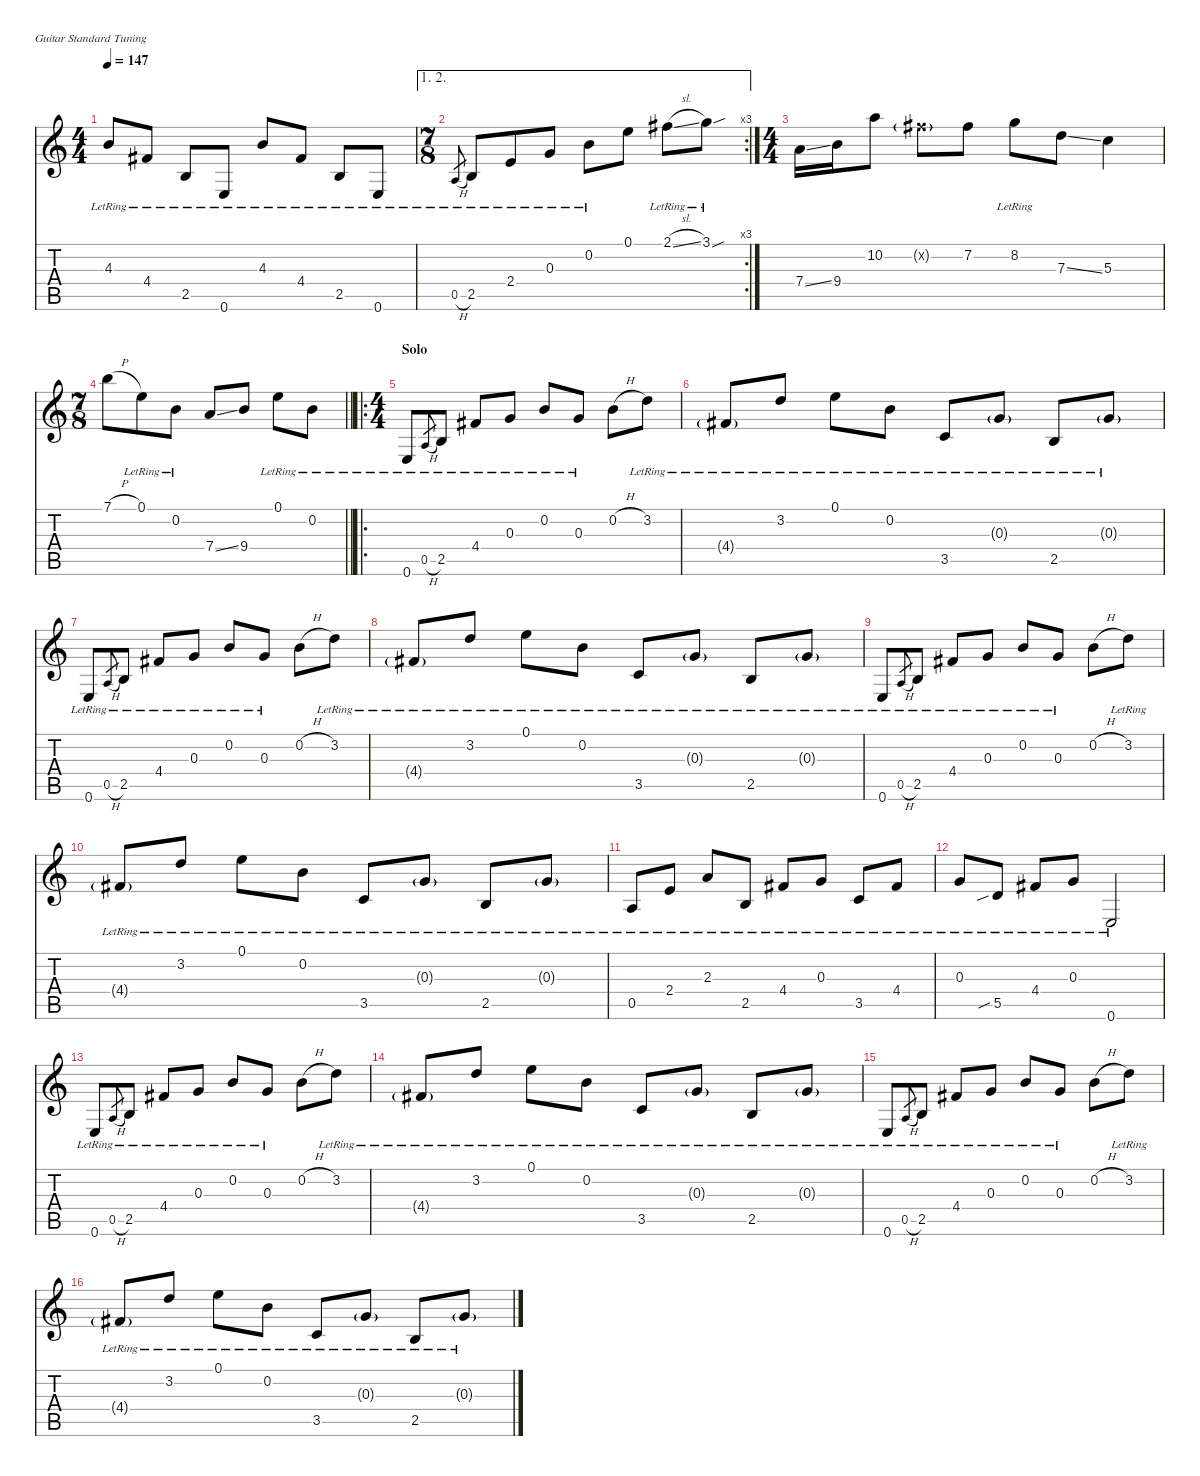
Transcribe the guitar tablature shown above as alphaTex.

\defaultSystemsLayout 4
\hideDynamics
\bracketExtendMode nobrackets
\singleTrackTrackNamePolicy hidden
\multiTrackTrackNamePolicy hidden
\firstSystemTrackNameMode fullname
\otherSystemsTrackNameOrientation horizontal
\track ("Track 1" "s.guit.") {instrument acousticguitarsteel}
\staff {score tabs}
\tuning (E4 B3 G3 D3 A2 E2)
\ts (4 4)
\tempo 147
\clef g2
\ks c
4.3{lr}.8{dy mf beam Up} 4.4{lr acc #}.8{beam Up} 2.5{lr}.8{beam Up} 0.6{lr}.8{dy f beam Up} 4.3{lr}.8{dy mf beam Up} 4.4{lr acc #}.8{beam Up} 2.5{lr}.8{beam Up} 0.6{lr}.8{dy ff beam Up} |
\ae (1 2)
\rc 3
\ts (7 8)
\beaming (8 3 2 2)
0.5{h lr}.8{gr dy mf beam Up} 2.5{lr}.8{dy f beam Up} 2.4{lr}.8{beam Up} 0.3{lr}.8{beam Up} 0.2{lr}.8{dy mf beam Down} 0.1.8{beam Down} 2.1{sl lr acc #}.8{beam Down} 3.1{sou lr}.8{dy f beam Down} |
\ts (4 4)
\beaming (8 2 2 2 2)
7.4{ss}.16{beam Down} 9.4.16{beam Down} 10.2.8{beam Down} 7.2{g x acc #}.8{dy pp beam Down} 7.2{acc #}.8{dy f beam Down} 8.2{lr}.8{beam Down} 7.3{ss}.8{beam Down} 5.3.4{beam Down} |
\ts (7 8)
\beaming (8 3 2 2)
\barLineRight lightlight
7.1{h}.8{beam Down} 0.1{lr}.8{beam Down} 0.2{lr}.8{beam Down} 7.4{ss}.8{beam Up} 9.4.8{beam Up} 0.1{lr}.8{beam Down} 0.2{lr}.8{beam Down} |
\ro
\ts (4 4)
\beaming (8 2 2 2 2)
\section ("" "Solo")
0.6{lr}.8{dy ff beam Up} 0.5{h lr}.8{gr dy mf beam Up} 2.5{lr}.8{dy f beam Up} 4.4{lr acc #}.8{beam Up} 0.3{lr}.8{beam Up} 0.2{lr}.8{beam Up} 0.3{lr}.8{dy mf beam Up} 0.2{h}.8{dy f beam Down} 3.2{lr}.8{beam Down} |
4.4{g lr acc #}.8{dy mf beam Up} 3.2{lr}.8{dy f beam Up} 0.1{lr}.8{beam Down} 0.2{lr}.8{beam Down} 3.5{lr}.8{beam Up} 0.3{g lr}.8{beam Up} 2.5{lr}.8{beam Up} 0.3{g lr}.8{beam Up} |
0.6{lr}.8{dy ff beam Up} 0.5{h lr}.8{gr dy mf beam Up} 2.5{lr}.8{dy f beam Up} 4.4{lr acc #}.8{beam Up} 0.3{lr}.8{beam Up} 0.2{lr}.8{beam Up} 0.3{lr}.8{dy mf beam Up} 0.2{h}.8{dy f beam Down} 3.2{lr}.8{beam Down} |
4.4{g lr acc #}.8{dy mf beam Up} 3.2{lr}.8{dy f beam Up} 0.1{lr}.8{beam Down} 0.2{lr}.8{beam Down} 3.5{lr}.8{beam Up} 0.3{g lr}.8{beam Up} 2.5{lr}.8{beam Up} 0.3{g lr}.8{beam Up} |
0.6{lr}.8{dy ff beam Up} 0.5{h lr}.8{gr dy mf beam Up} 2.5{lr}.8{dy f beam Up} 4.4{lr acc #}.8{beam Up} 0.3{lr}.8{beam Up} 0.2{lr}.8{beam Up} 0.3{lr}.8{dy mf beam Up} 0.2{h}.8{dy f beam Down} 3.2{lr}.8{beam Down} |
4.4{g lr acc #}.8{dy mf beam Up} 3.2{lr}.8{dy f beam Up} 0.1{lr}.8{beam Down} 0.2{lr}.8{beam Down} 3.5{lr}.8{beam Up} 0.3{g lr}.8{beam Up} 2.5{lr}.8{beam Up} 0.3{g lr}.8{beam Up} |
0.5{lr}.8{beam Up} 2.4{lr}.8{beam Up} 2.3{lr}.8{beam Up} 2.5{lr}.8{beam Up} 4.4{lr acc #}.8{beam Up} 0.3{lr}.8{beam Up} 3.5{lr}.8{beam Up} 4.4{lr acc #}.8{beam Up} |
0.3{lr}.8{beam Up} 5.5{sib lr}.8{beam Up} 4.4{lr acc #}.8{beam Up} 0.3{lr}.8{beam Up} 0.6{lr}.2{dy ff beam Up} |
0.6{lr}.8{beam Up} 0.5{h lr}.8{gr dy mf beam Up} 2.5{lr}.8{dy f beam Up} 4.4{lr acc #}.8{beam Up} 0.3{lr}.8{beam Up} 0.2{lr}.8{beam Up} 0.3{lr}.8{dy mf beam Up} 0.2{h}.8{dy f beam Down} 3.2{lr}.8{beam Down} |
4.4{g lr acc #}.8{dy mf beam Up} 3.2{lr}.8{dy f beam Up} 0.1{lr}.8{beam Down} 0.2{lr}.8{beam Down} 3.5{lr}.8{beam Up} 0.3{g lr}.8{beam Up} 2.5{lr}.8{beam Up} 0.3{g lr}.8{beam Up} |
0.6{lr}.8{dy ff beam Up} 0.5{h lr}.8{gr dy mf beam Up} 2.5{lr}.8{dy f beam Up} 4.4{lr acc #}.8{beam Up} 0.3{lr}.8{beam Up} 0.2{lr}.8{beam Up} 0.3{lr}.8{dy mf beam Up} 0.2{h}.8{dy f beam Down} 3.2{lr}.8{beam Down} |
4.4{g lr acc #}.8{dy mf beam Up} 3.2{lr}.8{dy f beam Up} 0.1{lr}.8{beam Down} 0.2{lr}.8{beam Down} 3.5{lr}.8{beam Up} 0.3{g lr}.8{beam Up} 2.5{lr}.8{beam Up} 0.3{g lr}.8{beam Up}
